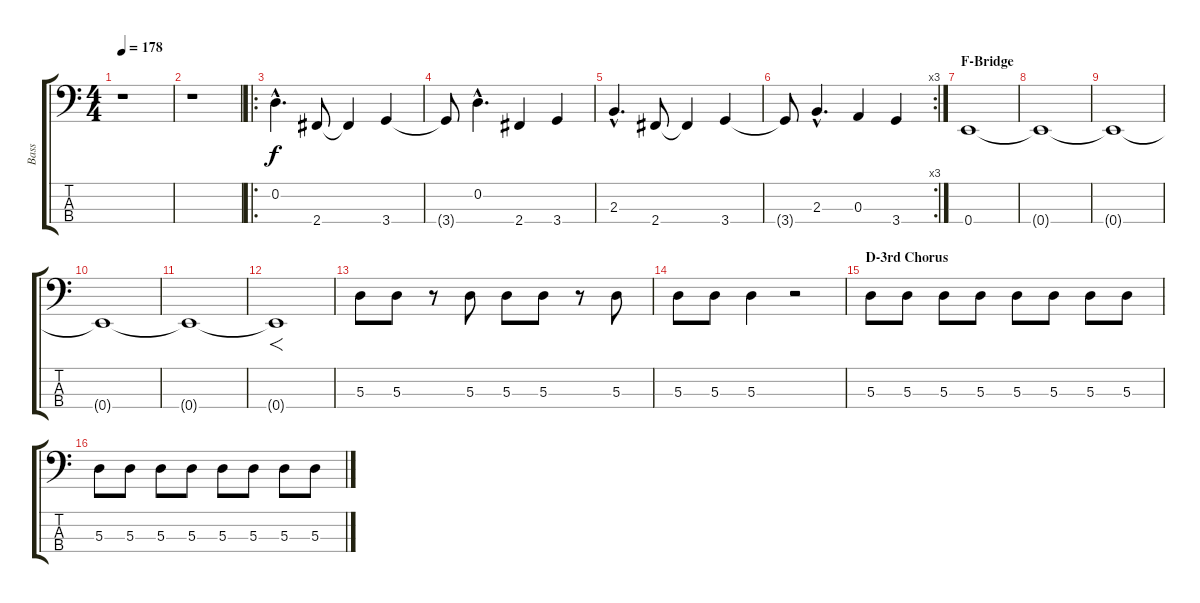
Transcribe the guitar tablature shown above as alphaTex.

\track ("Bass" "Bass") {instrument electricbassfinger}
\staff {score tabs}
\tuning (G2 D2 A1 E1) {hide}
\ts (4 4)
\tempo 178
\clef f4
\ks c
r.1{dy f} |
r.1 |
\ro
0.2{hac}.4{d} 2.4.8 2.4{t}.4 3.4.4 |
3.4{t}.8 0.2{hac}.4{d} 2.4.4 3.4.4 |
2.3{hac}.4{d} 2.4.8 2.4{t}.4 3.4.4 |
\rc 3
3.4{t}.8 2.3{hac}.4{d} 0.3.4 3.4.4 |
\section ("" "F-Bridge")
0.4.1 |
0.4{t}.1 |
0.4{t}.1 |
0.4{t}.1 |
0.4{t}.1 |
0.4{t}.1{f} |
5.3.8 5.3.8 r.8 5.3.8 5.3.8 5.3.8 r.8 5.3.8 |
5.3.8 5.3.8 5.3.4 r.2 |
\section ("" "D-3rd Chorus")
5.3.8 5.3.8 5.3.8 5.3.8 5.3.8 5.3.8 5.3.8 5.3.8 |
5.3.8 5.3.8 5.3.8 5.3.8 5.3.8 5.3.8 5.3.8 5.3.8
